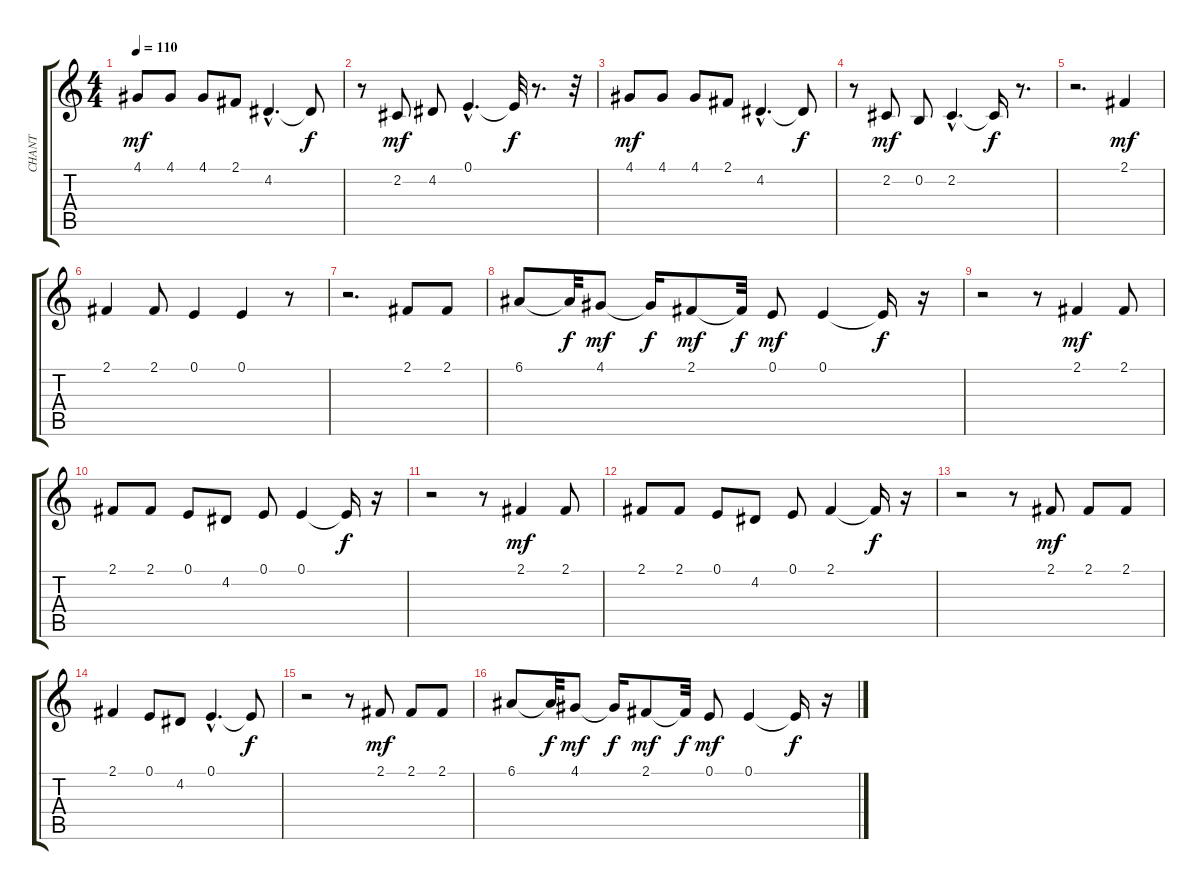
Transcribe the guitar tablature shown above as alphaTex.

\track ("CHANT" "CHANT") {instrument flute}
\staff {score tabs}
\tuning (E4 B3 G3 D3 A2 E2) {hide}
\ts (4 4)
\tempo 110
\clef g2
\ks c
4.1.8{dy mf} 4.1.8 4.1.8 2.1.8 4.2{hac}.4{d} 4.2{t}.8{dy f} |
r.8 2.2.8{dy mf} 4.2.8 0.1{hac}.4{d} 0.1{t}.32{dy f} r.8{d} r.32 |
4.1.8{dy mf} 4.1.8 4.1.8 2.1.8 4.2{hac}.4{d} 4.2{t}.8{dy f} |
r.8 2.2.8{dy mf} 0.2.8 2.2{hac}.4{d} 2.2{t}.16{dy f} r.8{d} |
r.2{d} 2.1.4{dy mf} |
2.1.4 2.1.8 0.1.4 0.1.4 r.8 |
r.2{d} 2.1.8 2.1.8 |
6.1.8 6.1{t}.32{dy f} 4.1.8{dy mf} 4.1{t}.16{dy f} 2.1.8{dy mf} 2.1{t}.32{dy f} 0.1.8{dy mf} 0.1.4 0.1{t}.16{dy f} r.16 |
r.2 r.8 2.1.4{dy mf} 2.1.8 |
2.1.8 2.1.8 0.1.8 4.2.8 0.1.8 0.1.4 0.1{t}.16{dy f} r.16 |
r.2 r.8 2.1.4{dy mf} 2.1.8 |
2.1.8 2.1.8 0.1.8 4.2.8 0.1.8 2.1.4 2.1{t}.16{dy f} r.16 |
r.2 r.8 2.1.8{dy mf} 2.1.8 2.1.8 |
2.1.4 0.1.8 4.2.8 0.1{hac}.4{d} 0.1{t}.8{dy f} |
r.2 r.8 2.1.8{dy mf} 2.1.8 2.1.8 |
6.1.8 6.1{t}.32{dy f} 4.1.8{dy mf} 4.1{t}.16{dy f} 2.1.8{dy mf} 2.1{t}.32{dy f} 0.1.8{dy mf} 0.1.4 0.1{t}.16{dy f} r.16
